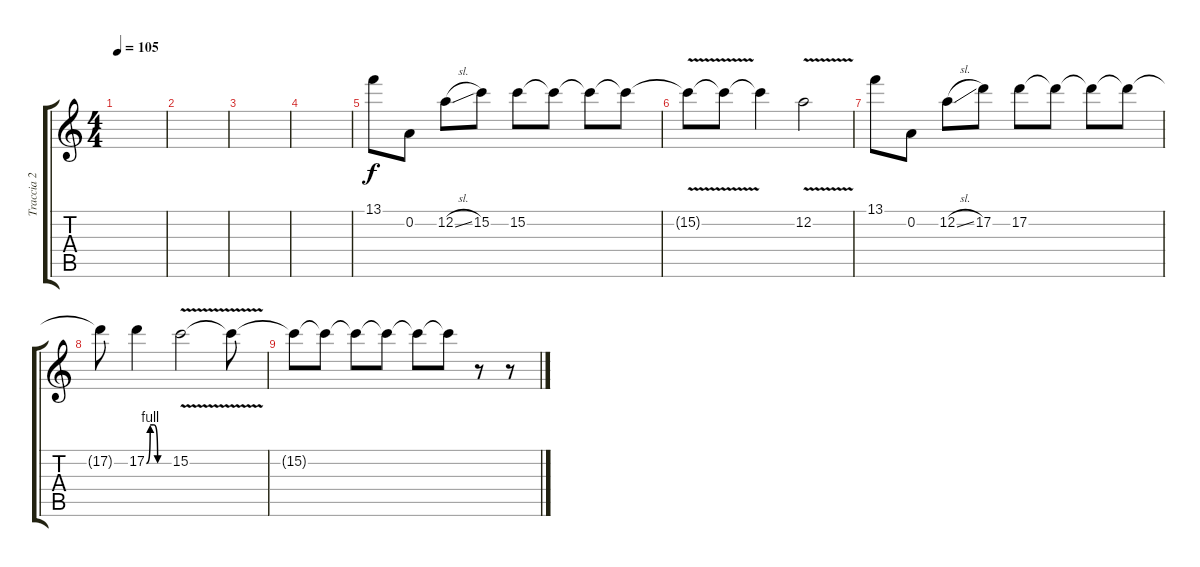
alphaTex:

\track ("Traccia 2" "Traccia 2") {instrument distortionguitar}
\staff {score tabs}
\tuning (E4 A3 G3 D3 A2 D2) {hide}
\ts (4 4)
\tempo 105
\clef g2
\ks c
|
|
|
|
13.1.8 0.2.8 12.2{sl}.8 15.2.8 15.2.8 15.2{t}.8 15.2{t}.8 15.2{t}.8 |
15.2{v t}.8 15.2{t}.8 15.2{t}.4 12.2{v}.2 |
13.1.8 0.2.8 12.2{sl}.8 17.2.8 17.2.8 17.2{t}.8 17.2{t}.8 17.2{t}.8 |
17.2{t}.8 17.2{be (custom 0 0 10 4 20 4 30 0 60 0)}.4 15.2{v}.2 15.2{t}.8 |
15.2{t}.8 15.2{t}.8 15.2{t}.8 15.2{t}.8 15.2{t}.8 15.2{t}.8 r.8 r.8
